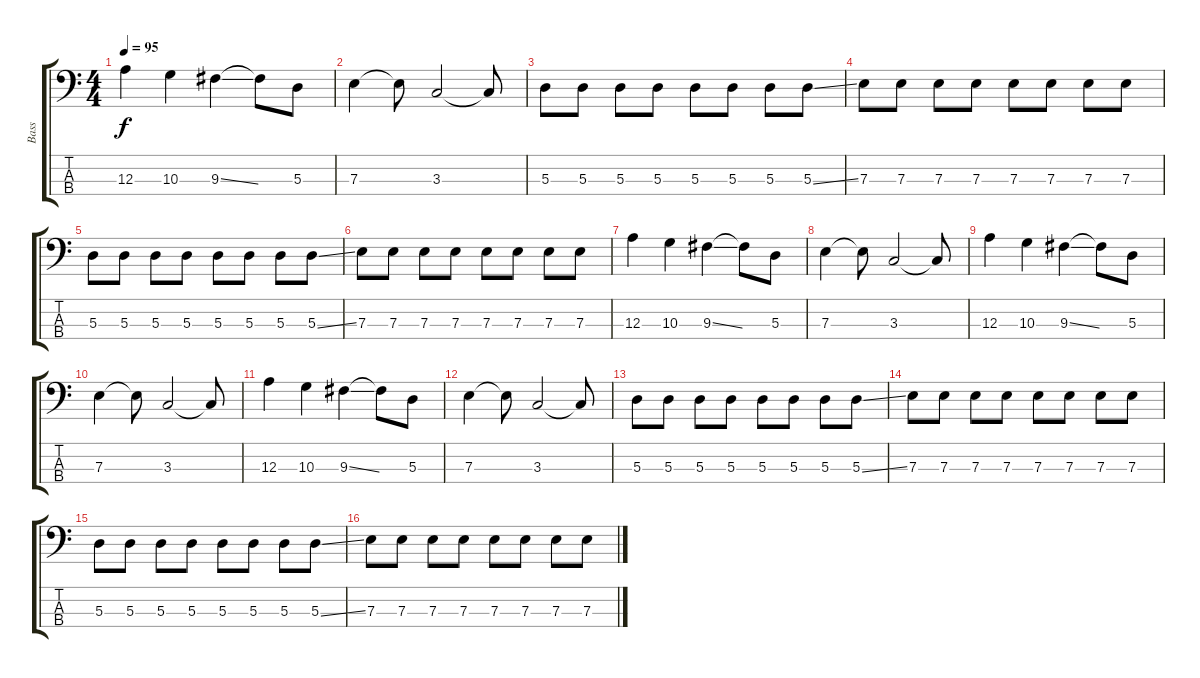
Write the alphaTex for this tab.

\track ("Bass" "Bass") {instrument electricbassfinger}
\staff {score tabs}
\tuning (G2 D2 A1 E1) {hide}
\ts (4 4)
\tempo 95
\clef f4
\ks c
12.3.4{dy f} 10.3.4 9.3{ss}.4 9.3{t}.8 5.3.8 |
7.3.4 7.3{t}.8 3.3.2 3.3{t}.8 |
5.3.8 5.3.8 5.3.8 5.3.8 5.3.8 5.3.8 5.3.8 5.3{ss}.8 |
7.3.8 7.3.8 7.3.8 7.3.8 7.3.8 7.3.8 7.3.8 7.3.8 |
5.3.8 5.3.8 5.3.8 5.3.8 5.3.8 5.3.8 5.3.8 5.3{ss}.8 |
7.3.8 7.3.8 7.3.8 7.3.8 7.3.8 7.3.8 7.3.8 7.3.8 |
12.3.4 10.3.4 9.3{ss}.4 9.3{t}.8 5.3.8 |
7.3.4 7.3{t}.8 3.3.2 3.3{t}.8 |
12.3.4 10.3.4 9.3{ss}.4 9.3{t}.8 5.3.8 |
7.3.4 7.3{t}.8 3.3.2 3.3{t}.8 |
12.3.4 10.3.4 9.3{ss}.4 9.3{t}.8 5.3.8 |
7.3.4 7.3{t}.8 3.3.2 3.3{t}.8 |
5.3.8 5.3.8 5.3.8 5.3.8 5.3.8 5.3.8 5.3.8 5.3{ss}.8 |
7.3.8 7.3.8 7.3.8 7.3.8 7.3.8 7.3.8 7.3.8 7.3.8 |
5.3.8 5.3.8 5.3.8 5.3.8 5.3.8 5.3.8 5.3.8 5.3{ss}.8 |
7.3.8 7.3.8 7.3.8 7.3.8 7.3.8 7.3.8 7.3.8 7.3.8
